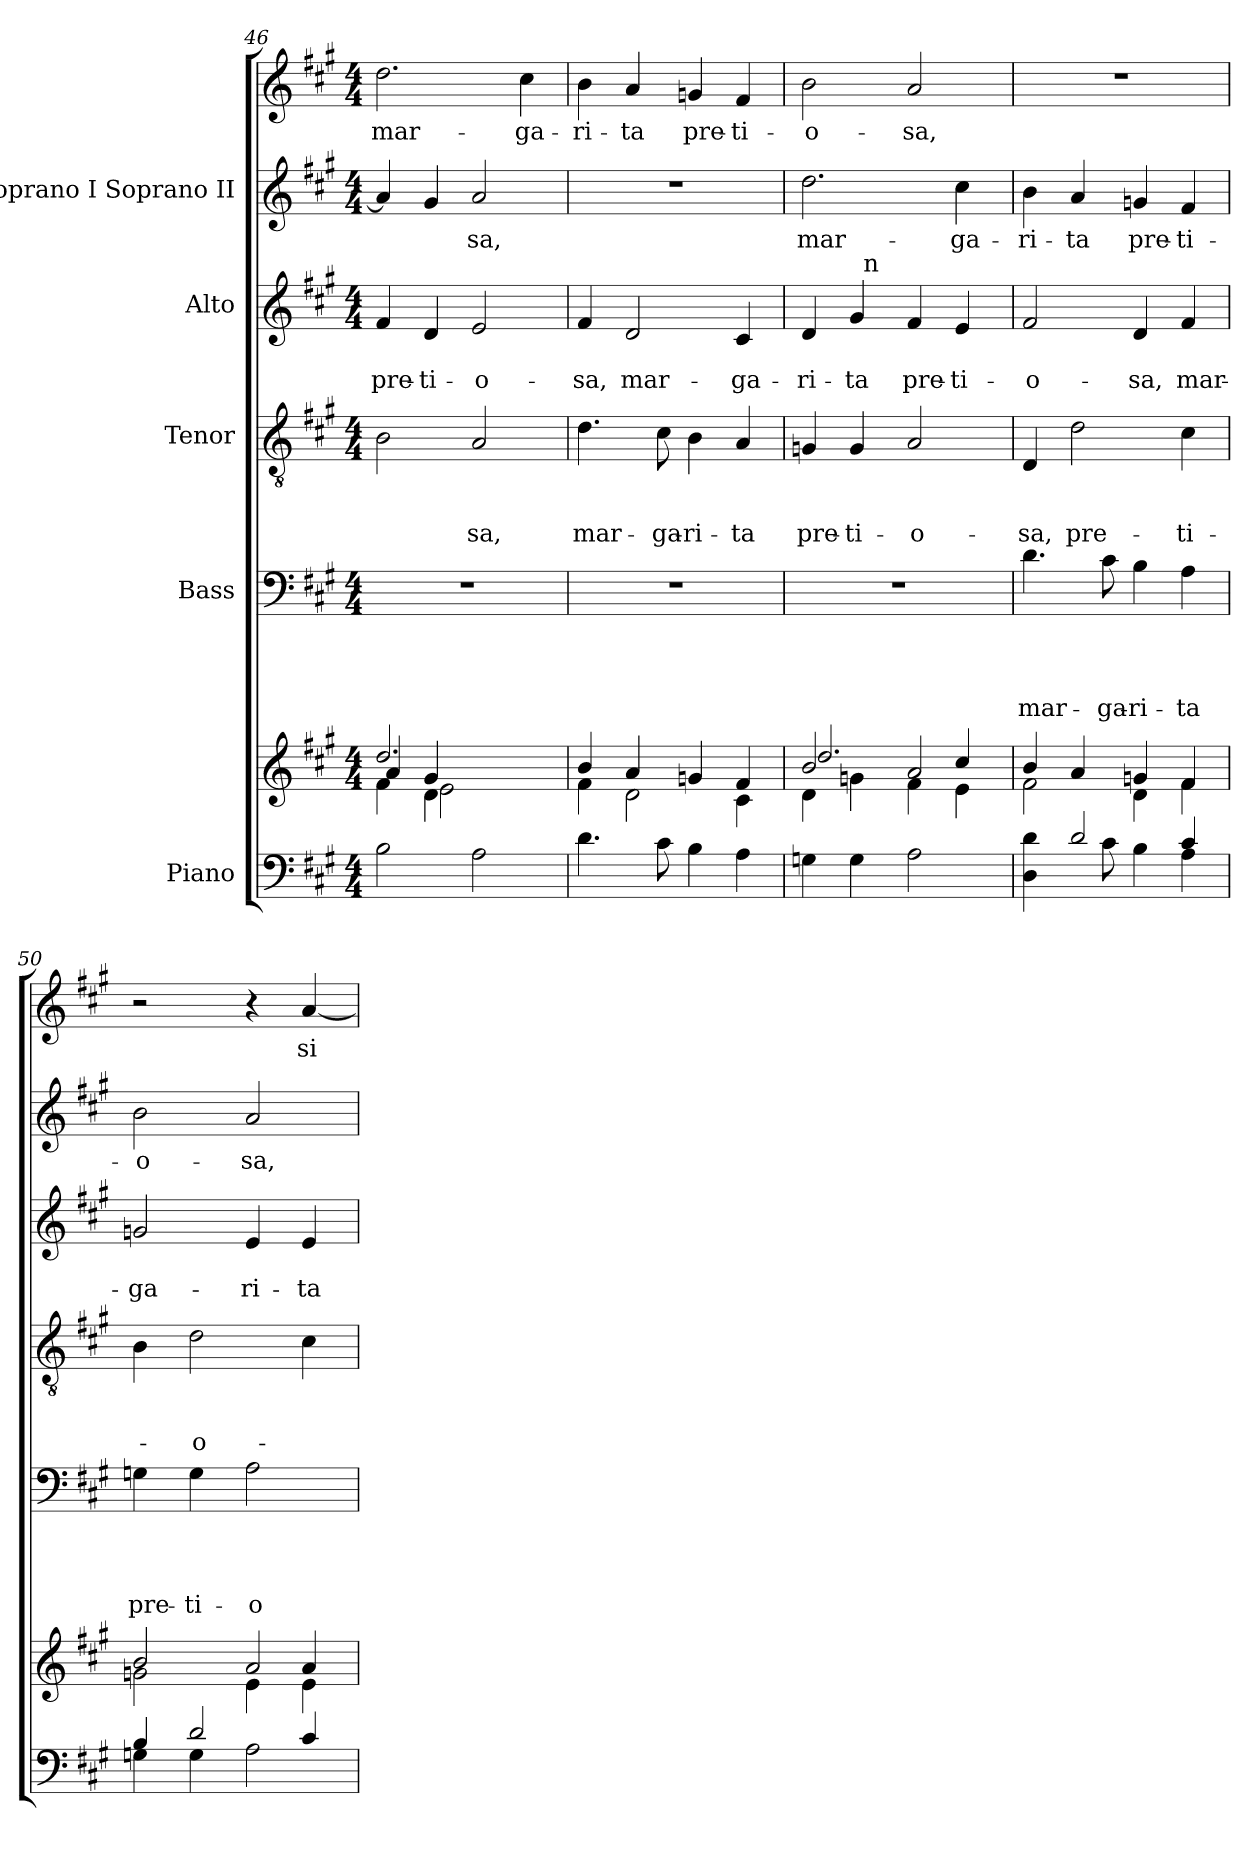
**kern	**kern	**kern	**text	**text	**text	**text	**kern	**text	**text	**text	**kern	**text	**text	**kern	**text	**kern	**text
*part5	*part5	*part4	*part4	*part4	*part4	*part4	*part3	*part3	*part3	*part3	*part2	*part2	*part2	*part1	*part1	*part1	*part1
*staff7	*staff6	*staff5	*staff5	*staff5	*staff5	*staff5	*staff4	*staff4	*staff4	*staff4	*staff3	*staff3	*staff3	*staff2	*staff2	*staff1	*staff1
*I"Piano	*	*I"Bass	*	*	*	*	*I"Tenor	*	*	*	*I"Alto	*	*	*I"Soprano I Soprano II	*	*	*
*clefF4	*clefG2	*clefF4	*	*	*	*	*clefGv2	*	*	*	*clefG2	*	*	*clefG2	*	*clefG2	*
*k[f#c#g#]	*k[f#c#g#]	*k[f#c#g#]	*	*	*	*	*k[f#c#g#]	*	*	*	*k[f#c#g#]	*	*	*k[f#c#g#]	*	*k[f#c#g#]	*
*A:	*A:	*A:	*	*	*	*	*A:	*	*	*	*A:	*	*	*A:	*	*A:	*
*M4/4	*M4/4	*M4/4	*	*	*	*	*M4/4	*	*	*	*M4/4	*	*	*M4/4	*	*M4/4	*
=46	=46	=46	=46	=46	=46	=46	=46	=46	=46	=46	=46	=46	=46	=46	=46	=46	=46
*	*^	*	*	*	*	*	*	*	*	*	*	*	*	*	*	*	*
*	*	*^	*	*	*	*	*	*	*	*	*	*	*	*	*	*	*	*
*	*	*	*^	*	*	*	*	*	*	*	*	*	*	*	*	*	*	*	*
!	!	!	!	!	!	!	!	!	!	!	!	!	!	!	!	!LO:LY:b	!	!	!	!LO:LY:b
2B\	2.dd/	4f#\	4a/	4ryy	1r	.	.	.	.	2B\	.	.	.	4f#/	.	pre-	4a/]	.	2.dd\	-mar-
!	!	!	!	!	!	!	!	!	!	!	!	!	!	!	!	!LO:LY:b	!	!	!	!
.	.	4g#/	4d\	2e\	.	.	.	.	.	.	.	.	.	4d/	.	-ti-	4g#/	.	.	.
!	!	!	!	!	!	!	!	!	!	!	!	!	!LO:LY:b	!	!	!LO:LY:b	!	!LO:LY:b	!	!
2A\	.	4ryy	4ryy	.	.	.	.	.	.	2A/	.	.	-sa,	2e/	.	-o-	2a/	-sa,	.	.
!	!	!	!	!	!	!	!	!	!	!	!	!	!	!	!	!	!	!	!	!LO:LY:b
.	4ryy	4ryy	4ryy	4ryy	.	.	.	.	.	.	.	.	.	.	.	.	.	.	4cc#\	-ga-
=47	=47	=47	=47	=47	=47	=47	=47	=47	=47	=47	=47	=47	=47	=47	=47	=47	=47	=47	=47	=47
!	!	!	!	!	!	!	!	!	!	!	!	!	!LO:LY:b	!	!	!LO:LY:b	!	!	!	!LO:LY:b
*	*	*v	*v	*v	*	*	*	*	*	*	*	*	*	*	*	*	*	*	*	*
4.d\	4b/	4f#\	1r	.	.	.	.	4.d\	.	.	mar-	4f#/	.	-sa,	1r	.	4b\	ri-
!	!	!	!	!	!	!	!	!	!	!	!	!	!	!LO:LY:b	!	!	!	!LO:LY:b
.	4a/	2d\	.	.	.	.	.	.	.	.	.	2d/	.	mar-	.	.	4a/	-ta
!	!	!	!	!	!	!	!	!	!	!	!LO:LY:b	!	!	!	!	!	!	!
8c#\	.	.	.	.	.	.	.	8c#\	.	.	-ga-	.	.	.	.	.	.	.
!	!	!	!	!	!	!	!	!	!	!	!LO:LY:b:rj	!	!	!	!	!	!	!LO:LY:b
4B\	4gn/	.	.	.	.	.	.	4B\	.	.	-ri-	.	.	.	.	.	4gn/	pre-
!	!	!	!	!	!	!	!	!	!	!	!LO:LY:b	!	!	!LO:LY:b	!	!	!	!LO:LY:b
4A\	4f#/	4c#\	.	.	.	.	.	4A/	.	.	-ta	4c#/	.	-ga-	.	.	4f#/	-ti-
=48	=48	=48	=48	=48	=48	=48	=48	=48	=48	=48	=48	=48	=48	=48	=48	=48	=48	=48
*	*	*^	*	*	*	*	*	*	*	*	*	*	*	*	*	*	*	*
!	!	!	!	!	!	!	!	!	!	!	!	!LO:LY:b	!	!	!LO:LY:b	!	!LO:LY:b	!	!LO:LY:b
*	*	*	*	*	*	*	*	*	*	*	*	*	*^	*	*	*	*	*	*
4Gn\	2b/	4d\	2.dd/	1r	.	.	.	.	4Gn/	.	.	pre-	4d/	4ryy	.	-ri-	2.dd\	mar-	2b\	-o-
!	!	!	!	!	!	!	!	!	!	!	!	!LO:LY:b	!	!	!	!LO:LY:b	!	!	!	!
4G\	.	4gn\	.	.	.	.	.	.	4G/	.	.	-ti-	4g#/	32ryy	.	-ta	.	.	.	.
!	!	!	!	!	!	!	!	!	!	!	!	!	!	!LO:TX:a:t=n	!	!	!	!	!	!
.	.	.	.	.	.	.	.	.	.	.	.	.	.	2ryy	.	.	.	.	.	.
!	!	!	!	!	!	!	!	!	!	!	!	!LO:LY:b	!	!	!	!LO:LY:b	!	!	!	!LO:LY:b
2A\	2a/	4f#\	.	.	.	.	.	.	2A/	.	.	-o-	4f#/	.	.	pre-	.	.	2a/	-sa,
!	!	!	!	!	!	!	!	!	!	!	!	!	!	!	!	!LO:LY:b	!	!LO:LY:b	!	!
.	.	4e\	4cc#/	.	.	.	.	.	.	.	.	.	4e/	.	.	-ti-	4cc#\	-ga-	.	.
.	.	.	.	.	.	.	.	.	.	.	.	.	.	8..ryy	.	.	.	.	.	.
=49	=49	=49	=49	=49	=49	=49	=49	=49	=49	=49	=49	=49	=49	=49	=49	=49	=49	=49	=49	=49
*^	*	*	*	*	*	*	*	*	*	*	*	*	*	*	*	*	*	*	*	*
*	*^	*	*	*	*	*	*	*	*	*	*	*	*	*	*	*	*	*	*	*	*
!	!	!	!	!	!	!	!	!	!	!LO:LY:b	!	!	!	!LO:LY:b	!	!	!	!LO:LY:b	!	!LO:LY:b	!	!
*	*	*	*	*v	*v	*	*	*	*	*	*	*	*	*	*v	*v	*	*	*	*	*	*
4D\ 4d\	4.ryy	2.ryy	2f#\	4b/	4.d\	.	.	.	mar-	4D/	.	.	-sa,	2f#/	.	-o-	4b\	-ri-	1r	.
!	!	!	!	!	!	!	!	!	!	!	!	!	!LO:LY:b	!	!	!	!	!LO:LY:b	!	!
2d/	.	.	.	4a/	.	.	.	.	.	2d\	.	.	pre-	.	.	.	4a/	-ta	.	.
!	!	!	!	!	!	!	!	!	!LO:LY:b	!	!	!	!	!	!	!	!	!	!	!
.	8c#\	.	.	.	8c#\	.	.	.	-ga-	.	.	.	.	.	.	.	.	.	.	.
!	!	!	!	!	!	!	!	!	!LO:LY:b:rj	!	!	!	!	!	!	!LO:LY:b	!	!LO:LY:b	!	!
.	4B\	.	4d\	4gn/	4B\	.	.	.	-ri-	.	.	.	.	4d/	.	-sa,	4gn/	pre-	.	.
!	!	!	!	!	!	!	!	!	!LO:LY:b	!	!	!	!LO:LY:b	!	!	!LO:LY:b	!	!LO:LY:b	!	!
4ryy	4c#/	4A\	4f#/	4f#\	4A\	.	.	.	-ta	4c#\	.	.	-ti-	4f#/	.	mar-	4f#/	-ti-	.	.
=50	=50	=50	=50	=50	=50	=50	=50	=50	=50	=50	=50	=50	=50	=50	=50	=50	=50	=50	=50	=50
*	*	*	*	*^	*	*	*	*	*	*	*	*	*	*	*	*	*	*	*	*
!	!	!	!	!	!	!	!	!	!	!LO:LY:b	!	!	!	!	!	!	!LO:LY:b	!	!LO:LY:b	!	!
*	*v	*v	*	*	*	*	*	*	*	*	*	*	*	*	*	*	*	*	*	*	*
4Gn\	4B/	2gn\	2b/	2.ryy	4Gn\	.	.	.	pre-	4B\	.	.	.	2gn/	.	-ga-	2b\	-o-	2r	.
!	!	!	!	!	!	!	!	!	!LO:LY:b	!	!	!	!LO:LY:b	!	!	!	!	!	!	!
4G\	2d/	.	.	.	4G\	.	.	.	-ti-	2d\	.	.	-o-	.	.	.	.	.	.	.
!	!	!	!	!	!	!	!	!	!LO:LY:b	!	!	!	!	!	!	!LO:LY:b	!	!LO:LY:b	!	!
2A\	.	4e\	2a/	.	2A\	.	.	.	-o-	.	.	.	.	4e/	.	-ri-	2a/	-sa,	4r	.
!	!	!	!	!	!	!	!	!	!	!	!	!	!	!	!	!LO:LY:b	!	!	!	!LO:LY:b
.	4c#/	4e\	.	4a/	.	.	.	.	.	4c#\	.	.	.	4e/	.	-ta	.	.	[>4a/	-si-
*v	*v	*	*	*	*	*	*	*	*	*	*	*	*	*	*	*	*	*	*	*
*	*v	*v	*v	*	*	*	*	*	*	*	*	*	*	*	*	*	*	*	*
=	=	=	=	=	=	=	=	=	=	=	=	=	=	=	=	=	=
*-	*-	*-	*-	*-	*-	*-	*-	*-	*-	*-	*-	*-	*-	*-	*-	*-	*-
